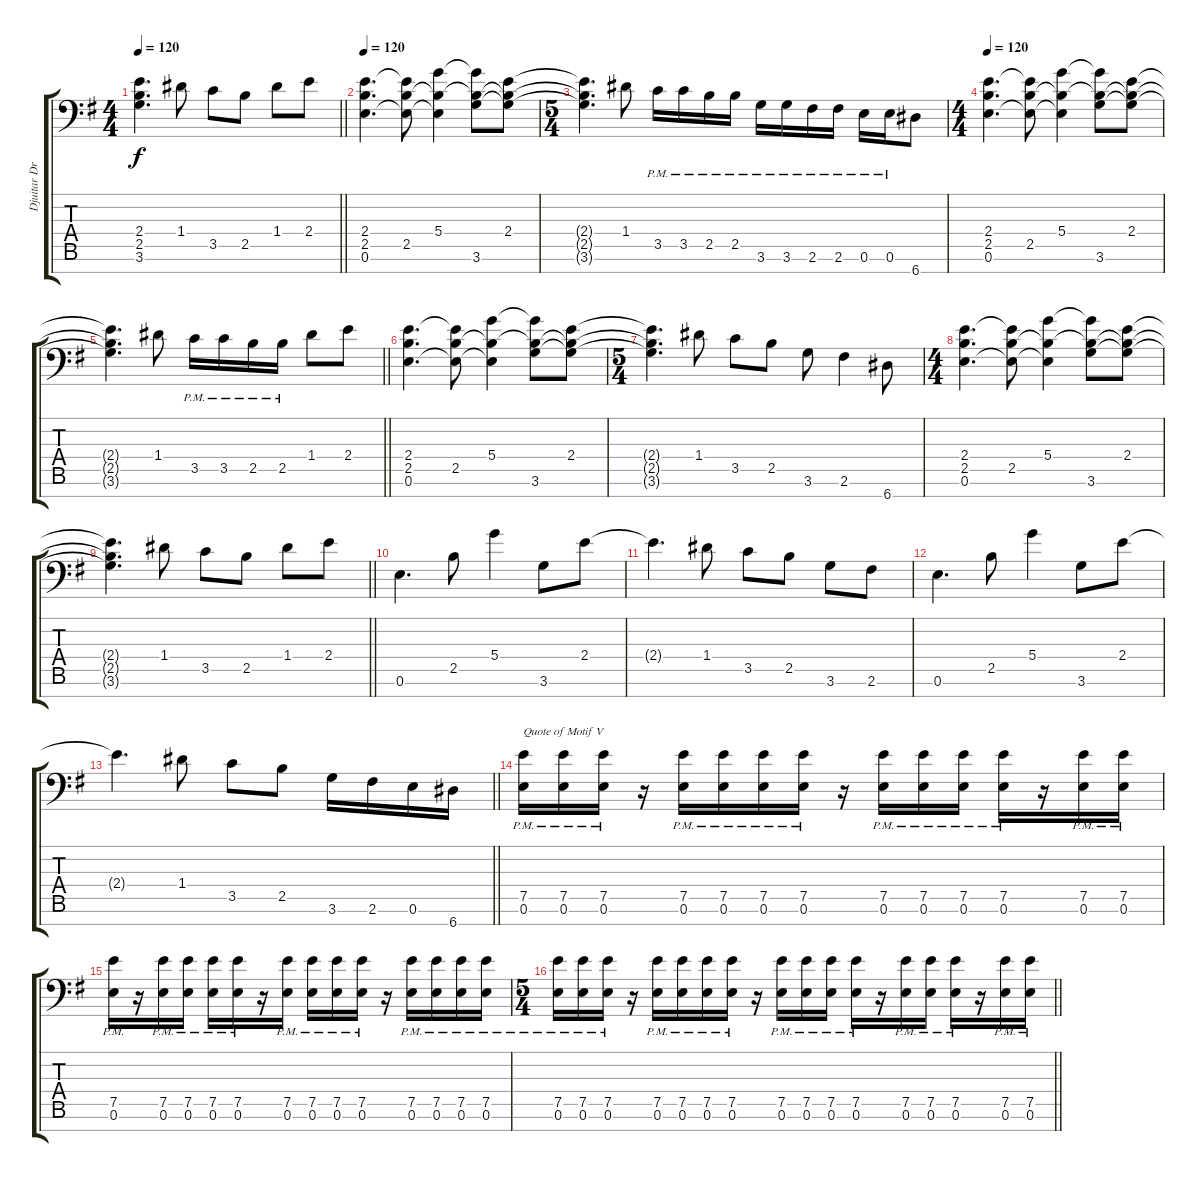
\track ("Djuitar Dropped A" "Djuitar Dr") {instrument distortionguitar}
\staff {score tabs}
\tuning (E4 B3 G3 D3 A2 E2 A1) {hide}
\ts (4 4)
\tempo 120
\clef f4
\barLineRight lightlight
\ks eminor
(2.4{t} 2.5{t} 3.6{t}).4{d dy f} 1.4.8 3.5.8 2.5.8 1.4.8 2.4.8 |
\tempo 120
(2.4 2.5 0.6).4{d} (2.4{t} 2.5 0.6{t}).8 (5.4 2.5{t} 0.6{t}).4 (5.4{t} 2.5{t} 3.6).8 (2.4 2.5{t} 3.6{t}).8 |
\ts (5 4)
(2.4{t} 2.5{t} 3.6{t}).4{d} 1.4.8 3.5{pm}.16 3.5{pm}.16 2.5{pm}.16 2.5{pm}.16 3.6{pm}.16 3.6{pm}.16 2.6{pm}.16 2.6{pm}.16 0.6{pm}.16 0.6{pm}.16 6.7.8 |
\ts (4 4)
\tempo 120
(2.4 2.5 0.6).4{d} (2.4{t} 2.5 0.6{t}).8 (5.4 2.5{t} 0.6{t}).4 (5.4{t} 2.5{t} 3.6).8 (2.4 2.5{t} 3.6{t}).8 |
\barLineRight lightlight
(2.4{t} 2.5{t} 3.6{t}).4{d} 1.4.8 3.5{pm}.16 3.5{pm}.16 2.5{pm}.16 2.5{pm}.16 1.4.8 2.4.8 |
\section ("" "")
(2.4 2.5 0.6).4{d} (2.4{t} 2.5 0.6{t}).8 (5.4 2.5{t} 0.6{t}).4 (5.4{t} 2.5{t} 3.6).8 (2.4 2.5{t} 3.6{t}).8 |
\ts (5 4)
(2.4{t} 2.5{t} 3.6{t}).4{d} 1.4.8 3.5.8 2.5.8 3.6.8 2.6.4 6.7.8 |
\ts (4 4)
(2.4 2.5 0.6).4{d} (2.4{t} 2.5 0.6{t}).8 (5.4 2.5{t} 0.6{t}).4 (5.4{t} 2.5{t} 3.6).8 (2.4 2.5{t} 3.6{t}).8 |
\barLineRight lightlight
(2.4{t} 2.5{t} 3.6{t}).4{d} 1.4.8 3.5.8 2.5.8 1.4.8 2.4.8 |
0.6.4{d} 2.5.8 5.4.4 3.6.8 2.4.8 |
2.4{t}.4{d} 1.4.8 3.5.8 2.5.8 3.6.8 2.6.8 |
0.6.4{d} 2.5.8 5.4.4 3.6.8 2.4.8 |
\barLineRight lightlight
2.4{t}.4{d} 1.4.8 3.5.8 2.5.8 3.6.16 2.6.16 0.6.16 6.7.16 |
(7.5{pm} 0.6{pm}).16{txt "Quote of Motif V"} (7.5{pm} 0.6{pm}).16 (7.5{pm} 0.6{pm}).16 r.16 (7.5{pm} 0.6{pm}).16 (7.5{pm} 0.6{pm}).16 (7.5{pm} 0.6{pm}).16 (7.5{pm} 0.6{pm}).16 r.16 (7.5{pm} 0.6{pm}).16 (7.5{pm} 0.6{pm}).16 (7.5{pm} 0.6{pm}).16 (7.5{pm} 0.6{pm}).16 r.16 (7.5{pm} 0.6{pm}).16 (7.5{pm} 0.6{pm}).16 |
(7.5{pm} 0.6{pm}).16 r.16 (7.5{pm} 0.6{pm}).16 (7.5{pm} 0.6{pm}).16 (7.5{pm} 0.6{pm}).16 (7.5{pm} 0.6{pm}).16 r.16 (7.5{pm} 0.6{pm}).16 (7.5{pm} 0.6{pm}).16 (7.5{pm} 0.6{pm}).16 (7.5{pm} 0.6{pm}).16 r.16 (7.5{pm} 0.6{pm}).16 (7.5{pm} 0.6{pm}).16 (7.5{pm} 0.6{pm}).16 (7.5{pm} 0.6{pm}).16 |
\ts (5 4)
\barLineRight lightlight
(7.5{pm} 0.6{pm}).16 (7.5{pm} 0.6{pm}).16 (7.5{pm} 0.6{pm}).16 r.16 (7.5{pm} 0.6{pm}).16 (7.5{pm} 0.6{pm}).16 (7.5{pm} 0.6{pm}).16 (7.5{pm} 0.6{pm}).16 r.16 (7.5{pm} 0.6{pm}).16 (7.5{pm} 0.6{pm}).16 (7.5{pm} 0.6{pm}).16 (7.5{pm} 0.6{pm}).16 r.16 (7.5{pm} 0.6{pm}).16 (7.5{pm} 0.6{pm}).16 (7.5{pm} 0.6{pm}).16 r.16 (7.5{pm} 0.6{pm}).16 (7.5{pm} 0.6{pm}).16
